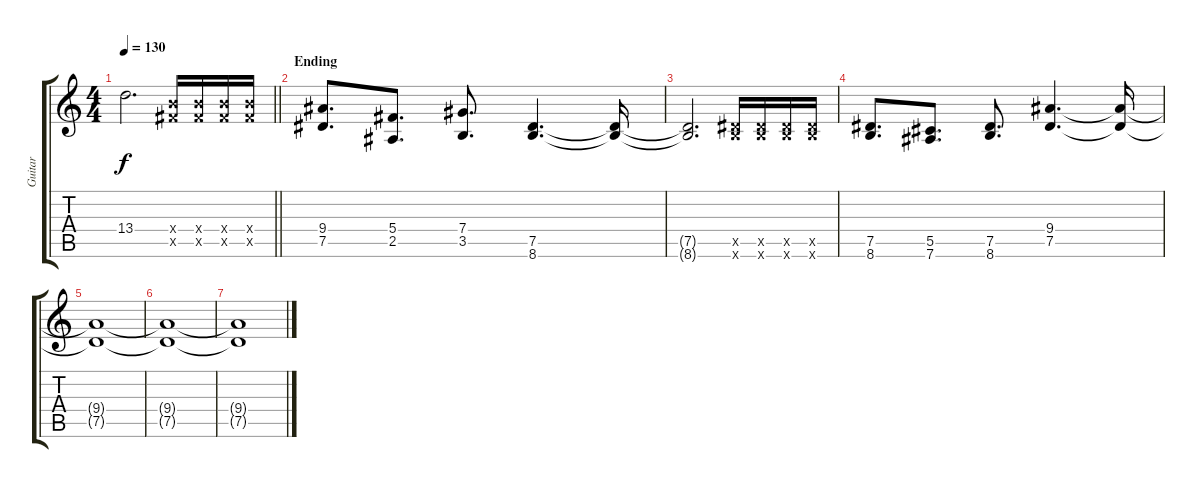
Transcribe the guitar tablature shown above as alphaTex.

\track ("Guitar" "Guitar") {instrument overdrivenguitar}
\staff {score tabs}
\tuning (Eb4 Bb3 Gb3 Db3 Ab2 Eb2) {hide}
\ts (4 4)
\tempo 130
\clef g2
\barLineRight lightlight
\ks c
13.4{t}.2{d dy f} (10.4{x} 10.5{x}).16 (10.4{x} 10.5{x}).16 (10.4{x} 10.5{x}).16 (10.4{x} 10.5{x}).16 |
\section ("" "Ending")
(9.4 7.5).8{d} (5.4 2.5).8{d} (7.4 3.5).8{d} (7.5 8.6).4{d} (7.5{t} 8.6{t}).16 |
(7.5{t} 8.6{t}).2{d} (7.5{x} 8.6{x}).16 (7.5{x} 8.6{x}).16 (7.5{x} 8.6{x}).16 (7.5{x} 8.6{x}).16 |
(7.5 8.6).8{d} (5.5 7.6).8{d} (7.5 8.6).8{d} (9.4 7.5).4{d} (9.4{t} 7.5{t}).16 |
(9.4{t} 7.5{t}).1{volume 0} |
(9.4{t} 7.5{t}).1 |
(9.4{t} 7.5{t}).1
